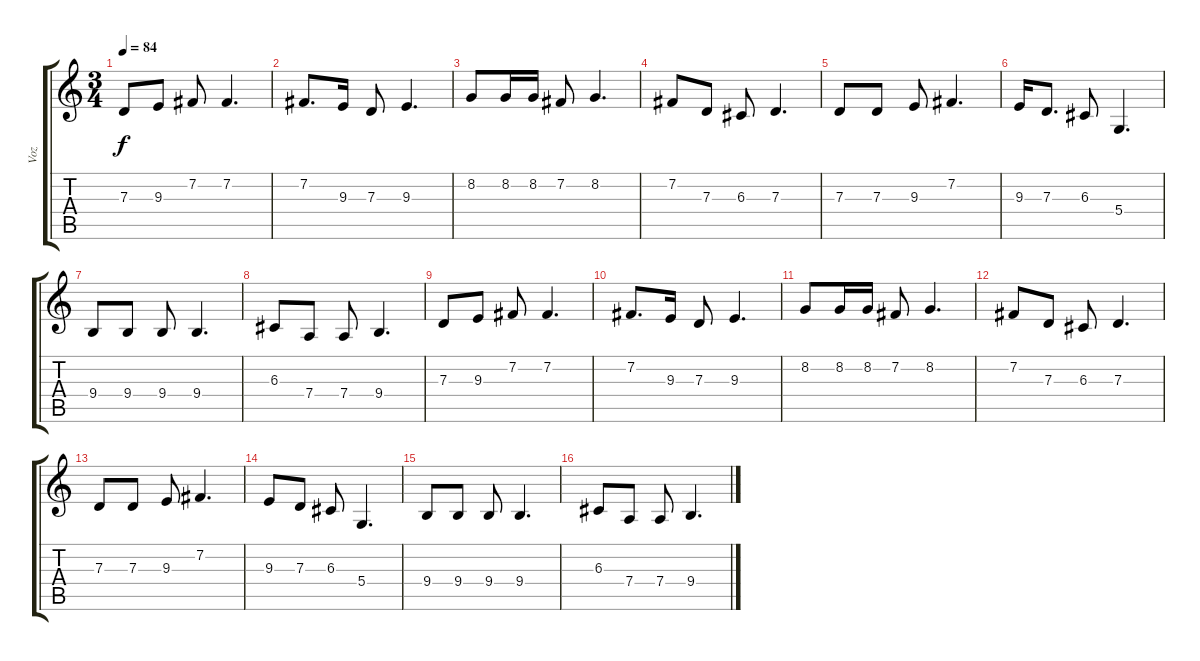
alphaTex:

\track ("Voz" "Voz") {instrument synthvoice}
\staff {score tabs}
\tuning (E4 B3 G3 D3 A2 E2) {hide}
\ts (3 4)
\tempo 84
\clef g2
\ks c
7.3.8{dy f} 9.3.8 7.2.8 7.2.4{d} |
7.2.8{d} 9.3.16 7.3.8 9.3.4{d} |
8.2.8 8.2.16 8.2.16 7.2.8 8.2.4{d} |
7.2.8 7.3.8 6.3.8 7.3.4{d} |
7.3.8 7.3.8 9.3.8 7.2.4{d} |
9.3.16 7.3.8{d} 6.3.8 5.4.4{d} |
9.4.8 9.4.8 9.4.8 9.4.4{d} |
6.3.8 7.4.8 7.4.8 9.4.4{d} |
7.3.8 9.3.8 7.2.8 7.2.4{d} |
7.2.8{d} 9.3.16 7.3.8 9.3.4{d} |
8.2.8 8.2.16 8.2.16 7.2.8 8.2.4{d} |
7.2.8 7.3.8 6.3.8 7.3.4{d} |
7.3.8 7.3.8 9.3.8 7.2.4{d} |
9.3.8 7.3.8 6.3.8 5.4.4{d} |
9.4.8 9.4.8 9.4.8 9.4.4{d} |
6.3.8 7.4.8 7.4.8 9.4.4{d}
